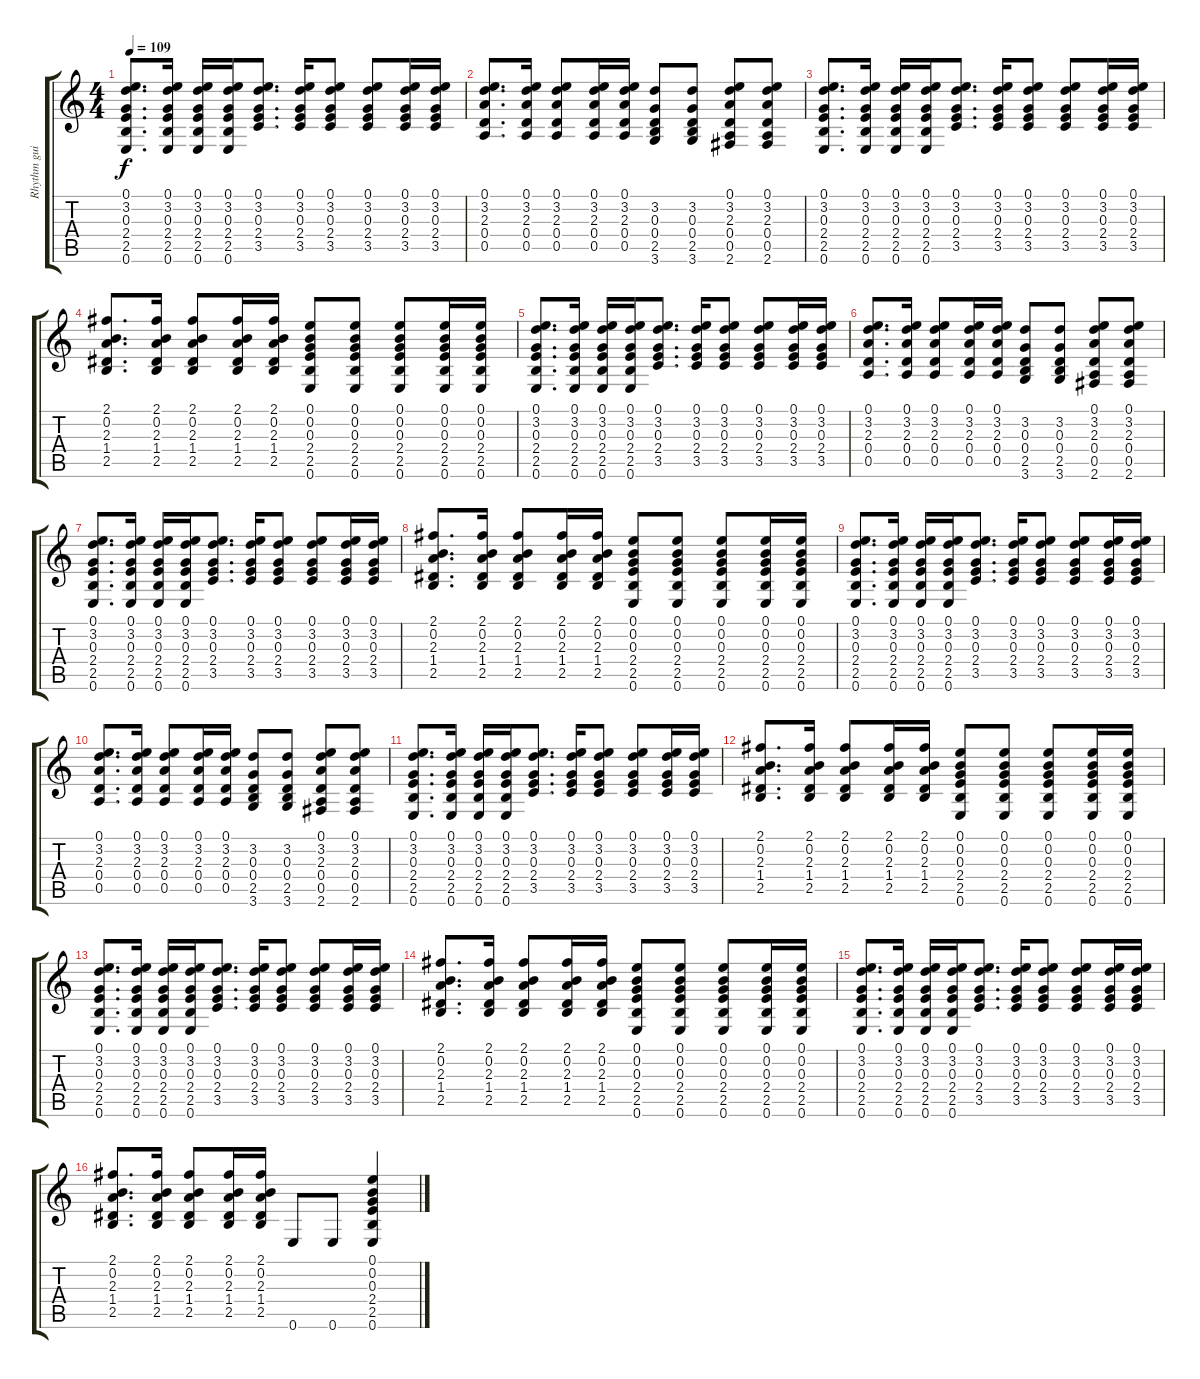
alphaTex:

\track ("Rhythm guitar (Acoustic)" "Rhythm gui") {instrument acousticguitarnylon}
\staff {score tabs}
\tuning (E4 B3 G3 D3 A2 E2) {hide}
\ts (4 4)
\tempo 109
\clef g2
\ks c
(0.1 3.2 0.3 2.4 2.5 0.6).8{d dy f} (0.1 3.2 0.3 2.4 2.5 0.6).16 (0.1 3.2 0.3 2.4 2.5 0.6).16 (0.1 3.2 0.3 2.4 2.5 0.6).16 (0.1 3.2 0.3 2.4 3.5).8{d} (0.1 3.2 0.3 2.4 3.5).16 (0.1 3.2 0.3 2.4 3.5).8 (0.1 3.2 0.3 2.4 3.5).8 (0.1 3.2 0.3 2.4 3.5).16 (0.1 3.2 0.3 2.4 3.5).16 |
(0.1 3.2 2.3 0.4 0.5).8{d} (0.1 3.2 2.3 0.4 0.5).16 (0.1 3.2 2.3 0.4 0.5).8 (0.1 3.2 2.3 0.4 0.5).16 (0.1 3.2 2.3 0.4 0.5).16 (3.2 0.3 0.4 2.5 3.6).8 (3.2 0.3 0.4 2.5 3.6).8 (0.1 3.2 2.3 0.4 0.5 2.6).8 (0.1 3.2 2.3 0.4 0.5 2.6).8 |
(0.1 3.2 0.3 2.4 2.5 0.6).8{d} (0.1 3.2 0.3 2.4 2.5 0.6).16 (0.1 3.2 0.3 2.4 2.5 0.6).16 (0.1 3.2 0.3 2.4 2.5 0.6).16 (0.1 3.2 0.3 2.4 3.5).8{d} (0.1 3.2 0.3 2.4 3.5).16 (0.1 3.2 0.3 2.4 3.5).8 (0.1 3.2 0.3 2.4 3.5).8 (0.1 3.2 0.3 2.4 3.5).16 (0.1 3.2 0.3 2.4 3.5).16 |
(2.1 0.2 2.3 1.4 2.5).8{d} (2.1 0.2 2.3 1.4 2.5).16 (2.1 0.2 2.3 1.4 2.5).8 (2.1 0.2 2.3 1.4 2.5).16 (2.1 0.2 2.3 1.4 2.5).16 (0.1 0.2 0.3 2.4 2.5 0.6).8 (0.1 0.2 0.3 2.4 2.5 0.6).8 (0.1 0.2 0.3 2.4 2.5 0.6).8 (0.1 0.2 0.3 2.4 2.5 0.6).16 (0.1 0.2 0.3 2.4 2.5 0.6).16 |
(0.1 3.2 0.3 2.4 2.5 0.6).8{d} (0.1 3.2 0.3 2.4 2.5 0.6).16 (0.1 3.2 0.3 2.4 2.5 0.6).16 (0.1 3.2 0.3 2.4 2.5 0.6).16 (0.1 3.2 0.3 2.4 3.5).8{d} (0.1 3.2 0.3 2.4 3.5).16 (0.1 3.2 0.3 2.4 3.5).8 (0.1 3.2 0.3 2.4 3.5).8 (0.1 3.2 0.3 2.4 3.5).16 (0.1 3.2 0.3 2.4 3.5).16 |
(0.1 3.2 2.3 0.4 0.5).8{d} (0.1 3.2 2.3 0.4 0.5).16 (0.1 3.2 2.3 0.4 0.5).8 (0.1 3.2 2.3 0.4 0.5).16 (0.1 3.2 2.3 0.4 0.5).16 (3.2 0.3 0.4 2.5 3.6).8 (3.2 0.3 0.4 2.5 3.6).8 (0.1 3.2 2.3 0.4 0.5 2.6).8 (0.1 3.2 2.3 0.4 0.5 2.6).8 |
(0.1 3.2 0.3 2.4 2.5 0.6).8{d} (0.1 3.2 0.3 2.4 2.5 0.6).16 (0.1 3.2 0.3 2.4 2.5 0.6).16 (0.1 3.2 0.3 2.4 2.5 0.6).16 (0.1 3.2 0.3 2.4 3.5).8{d} (0.1 3.2 0.3 2.4 3.5).16 (0.1 3.2 0.3 2.4 3.5).8 (0.1 3.2 0.3 2.4 3.5).8 (0.1 3.2 0.3 2.4 3.5).16 (0.1 3.2 0.3 2.4 3.5).16 |
(2.1 0.2 2.3 1.4 2.5).8{d} (2.1 0.2 2.3 1.4 2.5).16 (2.1 0.2 2.3 1.4 2.5).8 (2.1 0.2 2.3 1.4 2.5).16 (2.1 0.2 2.3 1.4 2.5).16 (0.1 0.2 0.3 2.4 2.5 0.6).8 (0.1 0.2 0.3 2.4 2.5 0.6).8 (0.1 0.2 0.3 2.4 2.5 0.6).8 (0.1 0.2 0.3 2.4 2.5 0.6).16 (0.1 0.2 0.3 2.4 2.5 0.6).16 |
(0.1 3.2 0.3 2.4 2.5 0.6).8{d} (0.1 3.2 0.3 2.4 2.5 0.6).16 (0.1 3.2 0.3 2.4 2.5 0.6).16 (0.1 3.2 0.3 2.4 2.5 0.6).16 (0.1 3.2 0.3 2.4 3.5).8{d} (0.1 3.2 0.3 2.4 3.5).16 (0.1 3.2 0.3 2.4 3.5).8 (0.1 3.2 0.3 2.4 3.5).8 (0.1 3.2 0.3 2.4 3.5).16 (0.1 3.2 0.3 2.4 3.5).16 |
(0.1 3.2 2.3 0.4 0.5).8{d} (0.1 3.2 2.3 0.4 0.5).16 (0.1 3.2 2.3 0.4 0.5).8 (0.1 3.2 2.3 0.4 0.5).16 (0.1 3.2 2.3 0.4 0.5).16 (3.2 0.3 0.4 2.5 3.6).8 (3.2 0.3 0.4 2.5 3.6).8 (0.1 3.2 2.3 0.4 0.5 2.6).8 (0.1 3.2 2.3 0.4 0.5 2.6).8 |
(0.1 3.2 0.3 2.4 2.5 0.6).8{d} (0.1 3.2 0.3 2.4 2.5 0.6).16 (0.1 3.2 0.3 2.4 2.5 0.6).16 (0.1 3.2 0.3 2.4 2.5 0.6).16 (0.1 3.2 0.3 2.4 3.5).8{d} (0.1 3.2 0.3 2.4 3.5).16 (0.1 3.2 0.3 2.4 3.5).8 (0.1 3.2 0.3 2.4 3.5).8 (0.1 3.2 0.3 2.4 3.5).16 (0.1 3.2 0.3 2.4 3.5).16 |
(2.1 0.2 2.3 1.4 2.5).8{d} (2.1 0.2 2.3 1.4 2.5).16 (2.1 0.2 2.3 1.4 2.5).8 (2.1 0.2 2.3 1.4 2.5).16 (2.1 0.2 2.3 1.4 2.5).16 (0.1 0.2 0.3 2.4 2.5 0.6).8 (0.1 0.2 0.3 2.4 2.5 0.6).8 (0.1 0.2 0.3 2.4 2.5 0.6).8 (0.1 0.2 0.3 2.4 2.5 0.6).16 (0.1 0.2 0.3 2.4 2.5 0.6).16 |
(0.1 3.2 0.3 2.4 2.5 0.6).8{d} (0.1 3.2 0.3 2.4 2.5 0.6).16 (0.1 3.2 0.3 2.4 2.5 0.6).16 (0.1 3.2 0.3 2.4 2.5 0.6).16 (0.1 3.2 0.3 2.4 3.5).8{d} (0.1 3.2 0.3 2.4 3.5).16 (0.1 3.2 0.3 2.4 3.5).8 (0.1 3.2 0.3 2.4 3.5).8 (0.1 3.2 0.3 2.4 3.5).16 (0.1 3.2 0.3 2.4 3.5).16 |
(2.1 0.2 2.3 1.4 2.5).8{d} (2.1 0.2 2.3 1.4 2.5).16 (2.1 0.2 2.3 1.4 2.5).8 (2.1 0.2 2.3 1.4 2.5).16 (2.1 0.2 2.3 1.4 2.5).16 (0.1 0.2 0.3 2.4 2.5 0.6).8 (0.1 0.2 0.3 2.4 2.5 0.6).8 (0.1 0.2 0.3 2.4 2.5 0.6).8 (0.1 0.2 0.3 2.4 2.5 0.6).16 (0.1 0.2 0.3 2.4 2.5 0.6).16 |
(0.1 3.2 0.3 2.4 2.5 0.6).8{d} (0.1 3.2 0.3 2.4 2.5 0.6).16 (0.1 3.2 0.3 2.4 2.5 0.6).16 (0.1 3.2 0.3 2.4 2.5 0.6).16 (0.1 3.2 0.3 2.4 3.5).8{d} (0.1 3.2 0.3 2.4 3.5).16 (0.1 3.2 0.3 2.4 3.5).8 (0.1 3.2 0.3 2.4 3.5).8 (0.1 3.2 0.3 2.4 3.5).16 (0.1 3.2 0.3 2.4 3.5).16 |
(2.1 0.2 2.3 1.4 2.5).8{d} (2.1 0.2 2.3 1.4 2.5).16 (2.1 0.2 2.3 1.4 2.5).8 (2.1 0.2 2.3 1.4 2.5).16 (2.1 0.2 2.3 1.4 2.5).16 0.6.8 0.6.8 (0.1 0.2 0.3 2.4 2.5 0.6).4
